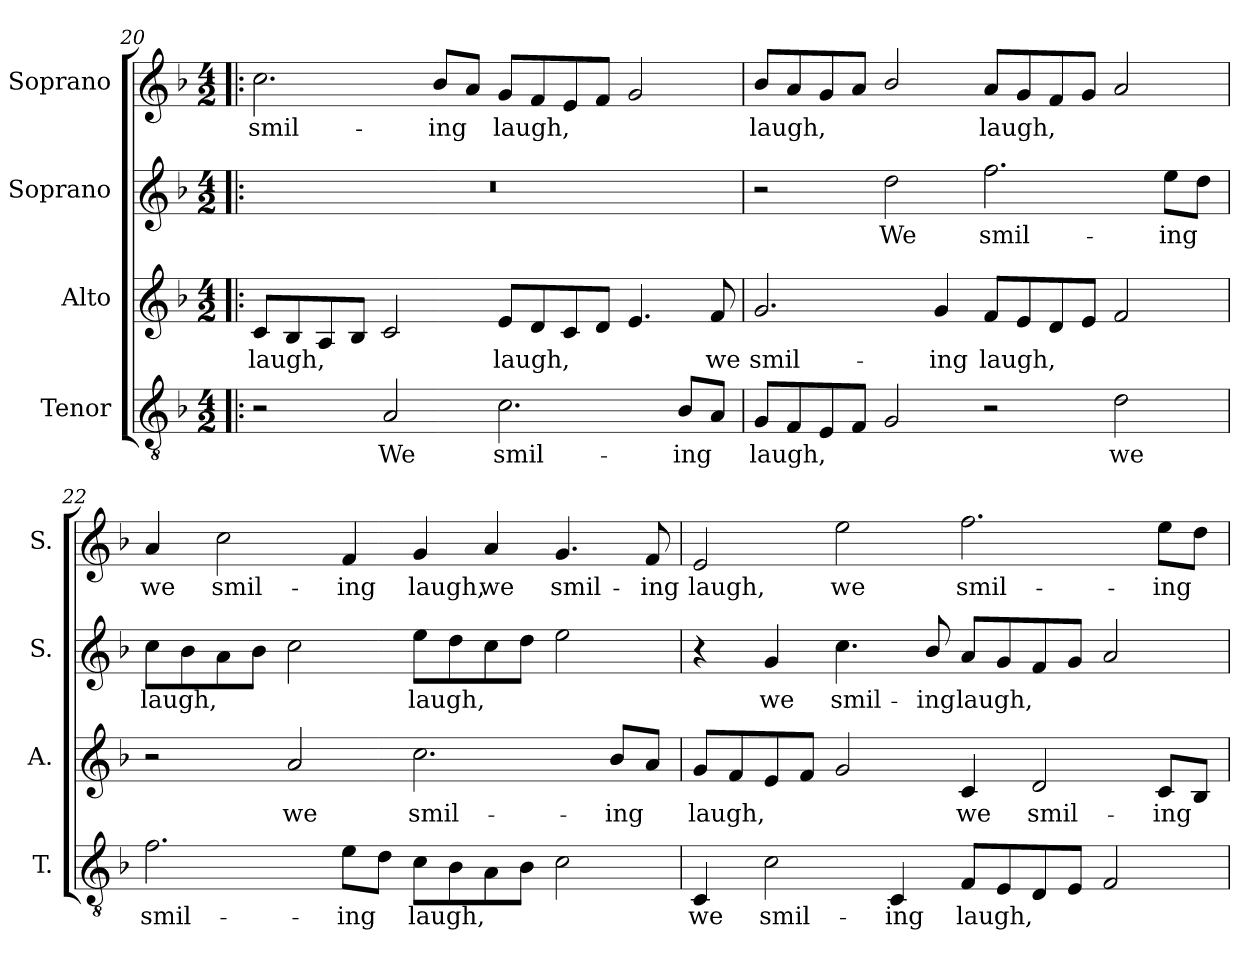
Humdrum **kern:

**kern	**text	**kern	**text	**kern	**text	**kern	**text
*part4	*part4	*part3	*part3	*part2	*part2	*part1	*part1
*staff4	*staff4	*staff3	*staff3	*staff2	*staff2	*staff1	*staff1
*I"Tenor	*	*I"Alto	*	*I"Soprano	*	*I"Soprano	*
*I'T.	*	*I'A.	*	*I'S.	*	*I'S.	*
*clefGv2	*	*clefG2	*	*clefG2	*	*clefG2	*
*ITrd7c12	*	*	*	*	*	*	*
*k[b-]	*	*k[b-]	*	*k[b-]	*	*k[b-]	*
*F:	*	*F:	*	*F:	*	*F:	*
*M4/2	*	*M4/2	*	*M4/2	*	*M4/2	*
=20!|:	=20!|:	=20!|:	=20!|:	=20!|:	=20!|:	=20!|:	=20!|:
!	!	!	!LO:LY:b:color=#000000	!LO:N:vis=1	!	!	!
!	!	!	!	!	!	!	!LO:LY:b:color=#000000
2r	.	8ci/L	laugh,	0r	.	2.cci\	smil-
.	.	8B-i/	.	.	.	.	.
.	.	8Ai/	.	.	.	.	.
.	.	8B-i/J	.	.	.	.	.
!	!LO:LY:b:color=#000000	!	!	!	!	!	!
2AAi/	We	2ci/	.	.	.	.	.
!	!	!	!	!	!	!	!LO:LY:b:color=#000000
.	.	.	.	.	.	8b-i/L	-ing
.	.	.	.	.	.	8ai/J	.
!	!LO:LY:b:color=#000000	!	!	!	!	!	!
!	!	!	!LO:LY:b:color=#000000	!	!	!	!
!	!	!	!	!	!	!	!LO:LY:b:color=#000000
2.Ci\	smil-	8ei/L	laugh,	.	.	8gi/L	laugh,
.	.	8di/	.	.	.	8fi/	.
.	.	8ci/	.	.	.	8ei/	.
.	.	8di/J	.	.	.	8fi/J	.
.	.	4.ei/	.	.	.	2gi/	.
!	!LO:LY:b:color=#000000	!	!	!	!	!	!
8BB-i/L	-ing	.	.	.	.	.	.
!	!	!	!LO:LY:b:color=#000000	!	!	!	!
8AAi/J	.	8fi/	we	.	.	.	.
!!LO:LB:g=z
=21	=21	=21	=21	=21	=21	=21	=21
!	!LO:LY:b:color=#000000	!	!	!	!	!	!
!	!	!	!LO:LY:b:color=#000000	!	!	!	!
!	!	!	!	!	!	!	!LO:LY:b:color=#000000
8GGi/L	laugh,	2.gi/	smil-	2r	.	8b-i/L	laugh,
8FFi/	.	.	.	.	.	8ai/	.
8EEi/	.	.	.	.	.	8gi/	.
8FFi/J	.	.	.	.	.	8ai/J	.
!	!	!	!	!	!LO:LY:b:color=#000000	!	!
2GGi/	.	.	.	2ddi\	We	2b-i/	.
!	!	!	!LO:LY:b:color=#000000	!	!	!	!
.	.	4gi/	-ing	.	.	.	.
!	!	!	!LO:LY:b:color=#000000	!	!	!	!
!	!	!	!	!	!LO:LY:b:color=#000000	!	!
!	!	!	!	!	!	!	!LO:LY:b:color=#000000
2r	.	8fi/L	laugh,	2.ffi\	smil-	8ai/L	laugh,
.	.	8ei/	.	.	.	8gi/	.
.	.	8di/	.	.	.	8fi/	.
.	.	8ei/J	.	.	.	8gi/J	.
!	!LO:LY:b:color=#000000	!	!	!	!	!	!
2Di\	we	2fi/	.	.	.	2ai/	.
!	!	!	!	!	!LO:LY:b:color=#000000	!	!
.	.	.	.	8eei\L	-ing	.	.
.	.	.	.	8ddi\J	.	.	.
=22	=22	=22	=22	=22	=22	=22	=22
!	!LO:LY:b:color=#000000	!	!	!	!	!	!
!	!	!	!	!	!LO:LY:b:color=#000000	!	!
!	!	!	!	!	!	!	!LO:LY:b:color=#000000
2.Fi\	smil-	2r	.	8cci\L	laugh,	4ai/	we
.	.	.	.	8b-i\	.	.	.
!	!	!	!	!	!	!	!LO:LY:b:color=#000000
.	.	.	.	8ai\	.	2cci\	smil-
.	.	.	.	8b-i\J	.	.	.
!	!	!	!LO:LY:b:color=#000000	!	!	!	!
.	.	2ai/	we	2cci\	.	.	.
!	!LO:LY:b:color=#000000	!	!	!	!	!	!
!	!	!	!	!	!	!	!LO:LY:b:color=#000000
8Ei\L	-ing	.	.	.	.	4fi/	-ing
8Di\J	.	.	.	.	.	.	.
!	!LO:LY:b:color=#000000	!	!	!	!	!	!
!	!	!	!LO:LY:b:color=#000000	!	!	!	!
!	!	!	!	!	!LO:LY:b:color=#000000	!	!
!	!	!	!	!	!	!	!LO:LY:b:color=#000000
8Ci\L	laugh,	2.cci\	smil-	8eei\L	laugh,	4gi/	laugh,
8BB-i\	.	.	.	8ddi\	.	.	.
!	!	!	!	!	!	!	!LO:LY:b:color=#000000
8AAi\	.	.	.	8cci\	.	4ai/	we
8BB-i\J	.	.	.	8ddi\J	.	.	.
!	!	!	!	!	!	!	!LO:LY:b:color=#000000
2Ci\	.	.	.	2eei\	.	4.gi/	smil-
!	!	!	!LO:LY:b:color=#000000	!	!	!	!
.	.	8b-i/L	-ing	.	.	.	.
!	!	!	!	!	!	!	!LO:LY:b:color=#000000
.	.	8ai/J	.	.	.	8fi/	-ing
!!LO:LB:g=z
=23	=23	=23	=23	=23	=23	=23	=23
!	!LO:LY:b:color=#000000	!	!	!	!	!	!
!	!	!	!LO:LY:b:color=#000000	!	!	!	!
!	!	!	!	!	!	!	!LO:LY:b:color=#000000
4CCi/	we	8gi/L	laugh,	4r	.	2ei/	laugh,
.	.	8fi/	.	.	.	.	.
!	!LO:LY:b:color=#000000	!	!	!	!	!	!
!	!	!	!	!	!LO:LY:b:color=#000000	!	!
2Ci\	smil-	8ei/	.	4gi/	we	.	.
.	.	8fi/J	.	.	.	.	.
!	!	!	!	!	!LO:LY:b:color=#000000	!	!
!	!	!	!	!	!	!	!LO:LY:b:color=#000000
.	.	2gi/	.	4.cci\	smil-	2eei\	we
!	!LO:LY:b:color=#000000	!	!	!	!	!	!
4CCi/	-ing	.	.	.	.	.	.
!	!	!	!	!	!LO:LY:b:color=#000000	!	!
.	.	.	.	8b-i/	-ing	.	.
!	!LO:LY:b:color=#000000	!	!	!	!	!	!
!	!	!	!LO:LY:b:color=#000000	!	!	!	!
!	!	!	!	!	!LO:LY:b:color=#000000	!	!
!	!	!	!	!	!	!	!LO:LY:b:color=#000000
8FFi/L	laugh,	4ci/	we	8ai/L	laugh,	2.ffi\	smil-
8EEi/	.	.	.	8gi/	.	.	.
!	!	!	!LO:LY:b:color=#000000	!	!	!	!
8DDi/	.	2di/	smil-	8fi/	.	.	.
8EEi/J	.	.	.	8gi/J	.	.	.
2FFi/	.	.	.	2ai/	.	.	.
!	!	!	!LO:LY:b:color=#000000	!	!	!	!
!	!	!	!	!	!	!	!LO:LY:b:color=#000000
.	.	8ci/L	-ing	.	.	8eei\L	-ing
.	.	8B-i/J	.	.	.	8ddi\J	.
=	=	=	=	=	=	=	=
*-	*-	*-	*-	*-	*-	*-	*-
